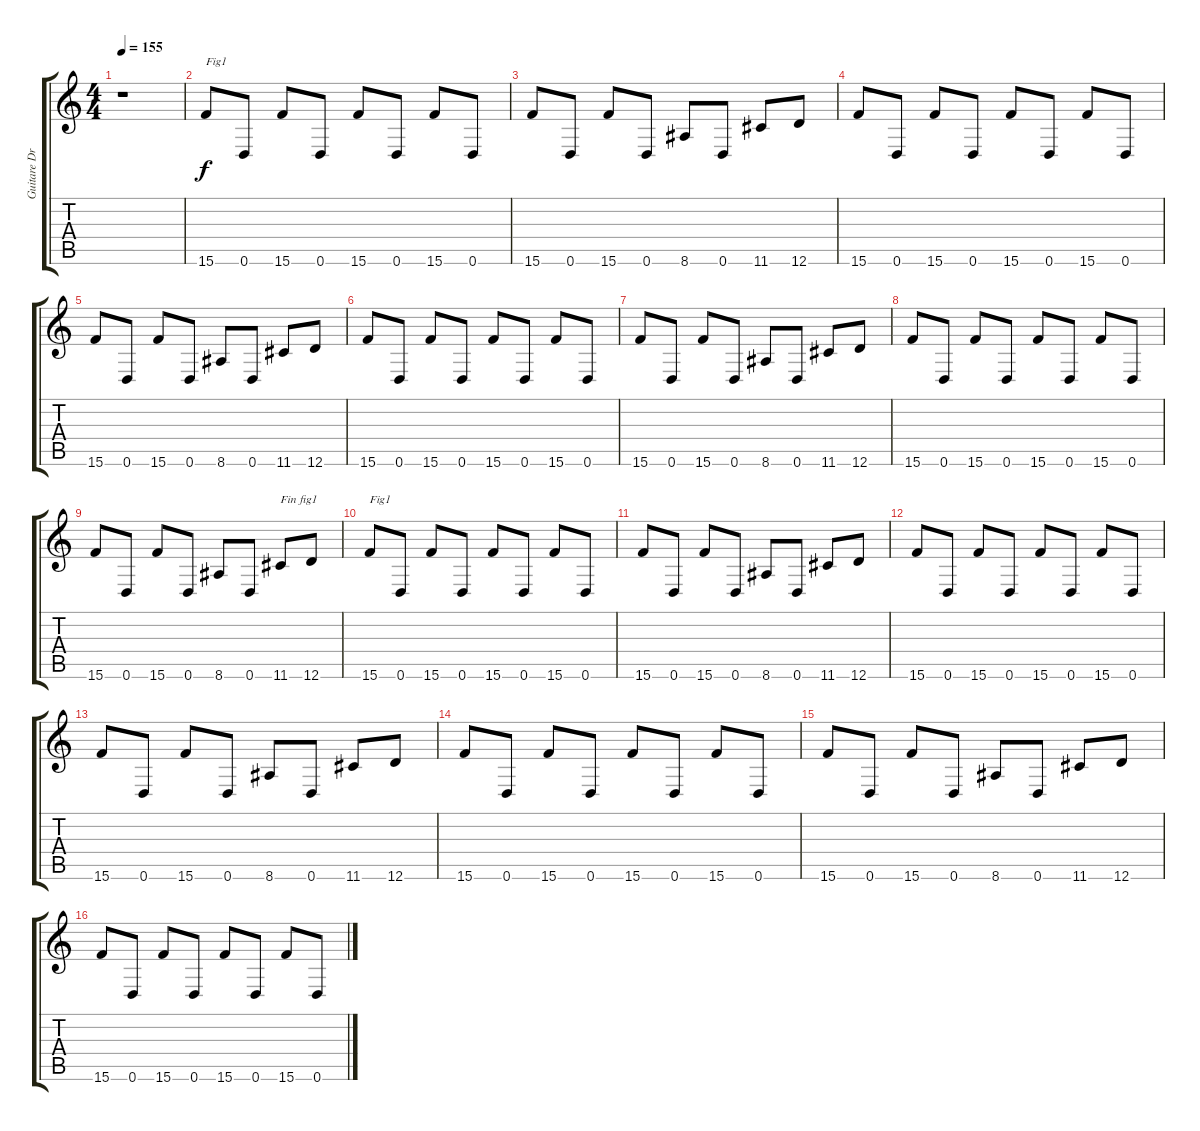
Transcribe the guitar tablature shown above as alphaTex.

\track ("Guitare Dr-D" "Guitare Dr") {instrument overdrivenguitar}
\staff {score tabs}
\tuning (E4 B3 G3 D3 A2 D2) {hide}
\ts (4 4)
\tempo 155
\clef g2
\ks c
r.1{dy f instrument overdrivenguitar} |
15.6.8{txt "Fig1"} 0.6.8 15.6.8 0.6.8 15.6.8 0.6.8 15.6.8 0.6.8 |
15.6.8 0.6.8 15.6.8 0.6.8 8.6.8 0.6.8 11.6.8 12.6.8 |
15.6.8 0.6.8 15.6.8 0.6.8 15.6.8 0.6.8 15.6.8 0.6.8 |
15.6.8 0.6.8 15.6.8 0.6.8 8.6.8 0.6.8 11.6.8 12.6.8 |
15.6.8 0.6.8 15.6.8 0.6.8 15.6.8 0.6.8 15.6.8 0.6.8 |
15.6.8 0.6.8 15.6.8 0.6.8 8.6.8 0.6.8 11.6.8 12.6.8 |
15.6.8 0.6.8 15.6.8 0.6.8 15.6.8 0.6.8 15.6.8 0.6.8 |
15.6.8 0.6.8 15.6.8 0.6.8 8.6.8 0.6.8 11.6.8{txt "Fin fig1"} 12.6.8 |
15.6.8{txt "Fig1"} 0.6.8 15.6.8 0.6.8 15.6.8 0.6.8 15.6.8 0.6.8 |
15.6.8 0.6.8 15.6.8 0.6.8 8.6.8 0.6.8 11.6.8 12.6.8 |
15.6.8 0.6.8 15.6.8 0.6.8 15.6.8 0.6.8 15.6.8 0.6.8 |
15.6.8 0.6.8 15.6.8 0.6.8 8.6.8 0.6.8 11.6.8 12.6.8 |
15.6.8 0.6.8 15.6.8 0.6.8 15.6.8 0.6.8 15.6.8 0.6.8 |
15.6.8 0.6.8 15.6.8 0.6.8 8.6.8 0.6.8 11.6.8 12.6.8 |
15.6.8 0.6.8 15.6.8 0.6.8 15.6.8 0.6.8 15.6.8 0.6.8
